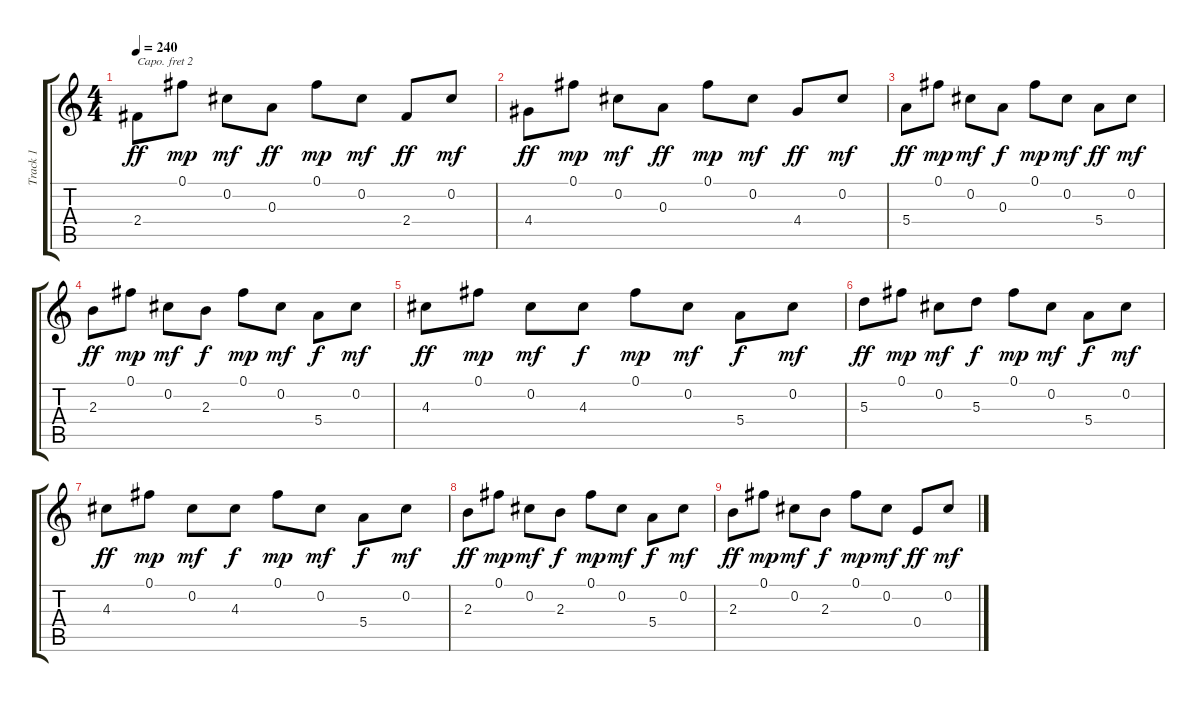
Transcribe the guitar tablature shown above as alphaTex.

\track ("Track 1" "Track 1") {instrument acousticguitarsteel}
\staff {score tabs}
\capo 2
\tuning (E4 B3 G3 D3 A2 E2) {hide}
\ts (4 4)
\tempo 240
\clef g2
\ks c
2.4.8{dy ff} 0.1.8{dy mp} 0.2.8{dy mf} 0.3.8{dy ff} 0.1.8{dy mp} 0.2.8{dy mf} 2.4.8{dy ff} 0.2.8{dy mf} |
4.4.8{dy ff} 0.1.8{dy mp} 0.2.8{dy mf} 0.3.8{dy ff} 0.1.8{dy mp} 0.2.8{dy mf} 4.4.8{dy ff} 0.2.8{dy mf} |
5.4.8{dy ff} 0.1.8{dy mp} 0.2.8{dy mf} 0.3.8{dy f} 0.1.8{dy mp} 0.2.8{dy mf} 5.4.8{dy ff} 0.2.8{dy mf} |
2.3.8{dy ff} 0.1.8{dy mp} 0.2.8{dy mf} 2.3.8{dy f} 0.1.8{dy mp} 0.2.8{dy mf} 5.4.8{dy f} 0.2.8{dy mf} |
4.3.8{dy ff} 0.1.8{dy mp} 0.2.8{dy mf} 4.3.8{dy f} 0.1.8{dy mp} 0.2.8{dy mf} 5.4.8{dy f} 0.2.8{dy mf} |
5.3.8{dy ff} 0.1.8{dy mp} 0.2.8{dy mf} 5.3.8{dy f} 0.1.8{dy mp} 0.2.8{dy mf} 5.4.8{dy f} 0.2.8{dy mf} |
4.3.8{dy ff} 0.1.8{dy mp} 0.2.8{dy mf} 4.3.8{dy f} 0.1.8{dy mp} 0.2.8{dy mf} 5.4.8{dy f} 0.2.8{dy mf} |
2.3.8{dy ff} 0.1.8{dy mp} 0.2.8{dy mf} 2.3.8{dy f} 0.1.8{dy mp} 0.2.8{dy mf} 5.4.8{dy f} 0.2.8{dy mf} |
2.3.8{dy ff} 0.1.8{dy mp} 0.2.8{dy mf} 2.3.8{dy f} 0.1.8{dy mp} 0.2.8{dy mf} 0.4.8{dy ff} 0.2.8{dy mf}
